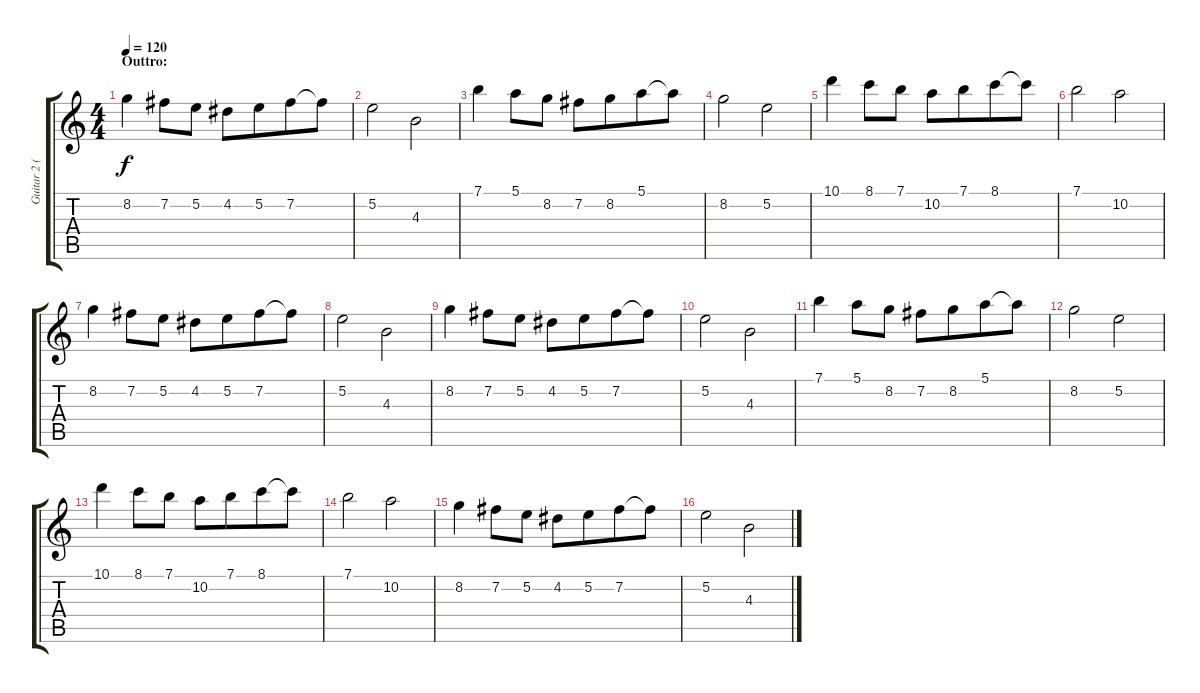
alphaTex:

\track ("Guitar 2 (AE)" "Guitar 2 (") {instrument acousticguitarsteel}
\staff {score tabs}
\tuning (E4 B3 G3 D3 A2 E2) {hide}
\ts (4 4)
\section ("" "Outtro:")
\tempo 120
\clef g2
\ks c
8.2.4{dy f} 7.2.8 5.2.8 4.2.8 5.2.8{beam merge} 7.2.8 7.2{t}.8 |
5.2.2 4.3.2 |
7.1.4 5.1.8 8.2.8 7.2.8 8.2.8{beam merge} 5.1.8 5.1{t}.8 |
8.2.2 5.2.2 |
10.1.4 8.1.8 7.1.8 10.2.8 7.1.8{beam merge} 8.1.8 8.1{t}.8 |
7.1.2 10.2.2 |
8.2.4 7.2.8 5.2.8 4.2.8 5.2.8{beam merge} 7.2.8 7.2{t}.8 |
5.2.2 4.3.2 |
8.2.4 7.2.8 5.2.8 4.2.8 5.2.8{beam merge} 7.2.8 7.2{t}.8 |
5.2.2 4.3.2 |
7.1.4 5.1.8 8.2.8 7.2.8 8.2.8{beam merge} 5.1.8 5.1{t}.8 |
8.2.2 5.2.2 |
10.1.4 8.1.8 7.1.8 10.2.8 7.1.8{beam merge} 8.1.8 8.1{t}.8 |
7.1.2 10.2.2 |
8.2.4 7.2.8 5.2.8 4.2.8 5.2.8{beam merge} 7.2.8 7.2{t}.8 |
5.2.2 4.3.2
